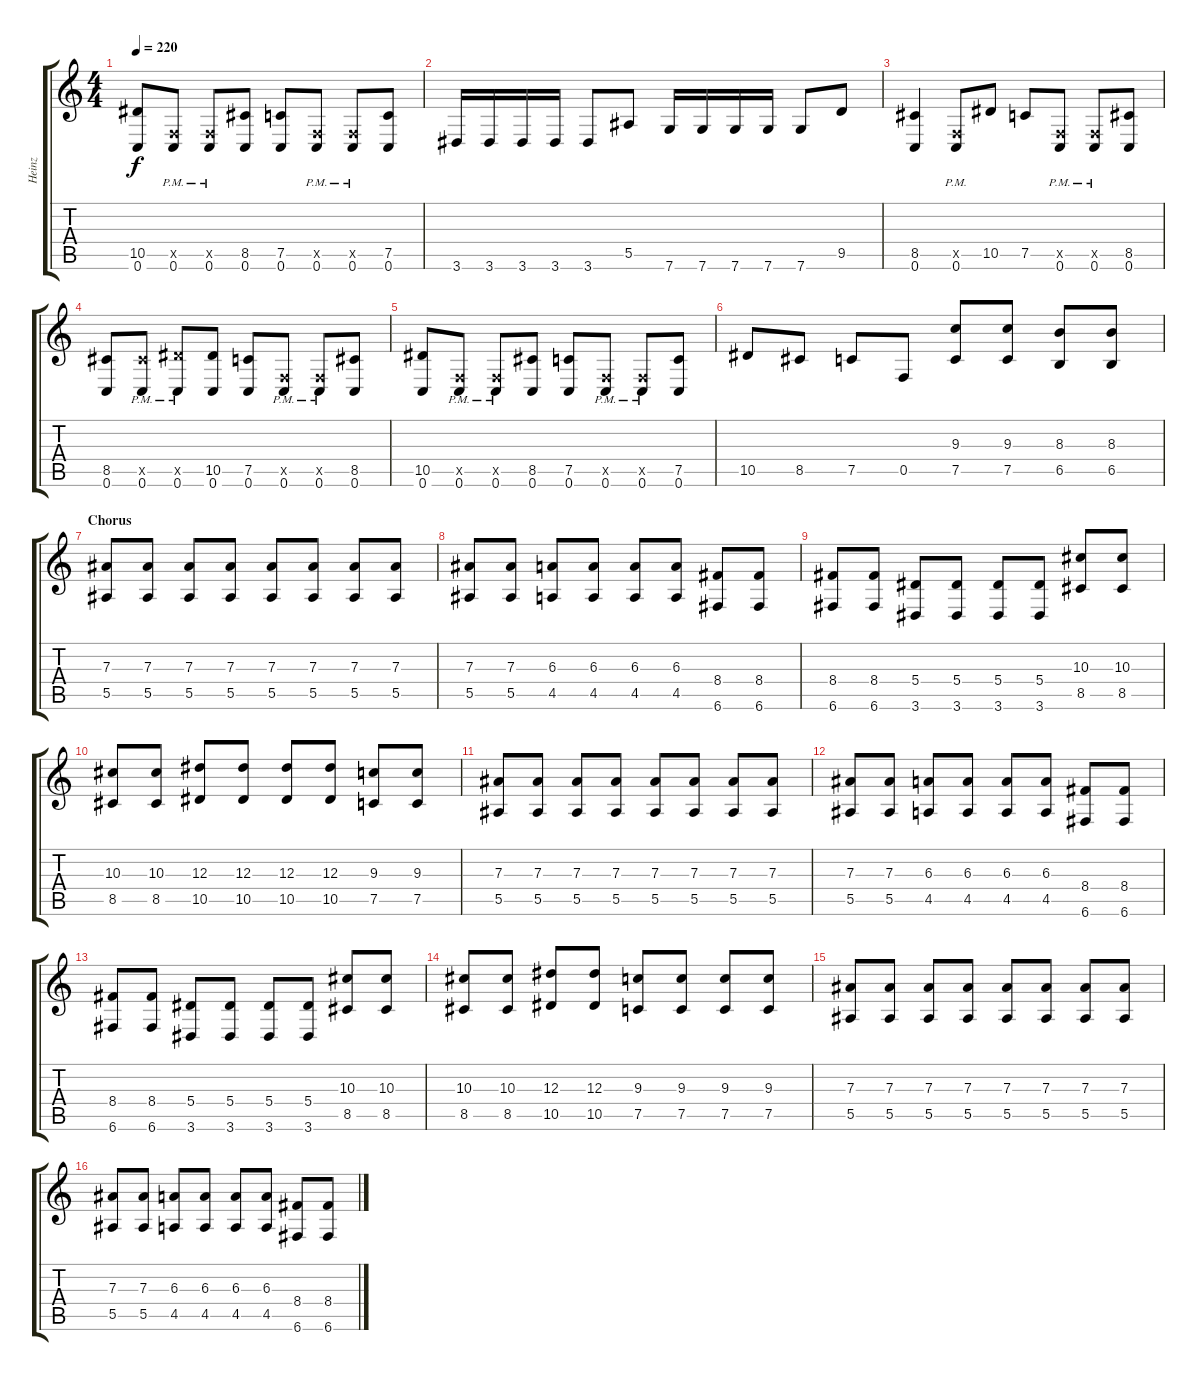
\track ("Heinz" "Heinz") {instrument distortionguitar}
\staff {score tabs}
\tuning (C4 G3 Eb3 Bb2 F2 C2) {hide}
\ts (4 4)
\tempo 220
\clef g2
\ks c
(10.5 0.6).8{dy f} (0.5{x} 0.6{pm}).8 (0.5{x} 0.6{pm}).8 (8.5 0.6).8 (7.5 0.6).8 (0.5{x} 0.6{pm}).8 (0.5{x} 0.6{pm}).8 (7.5 0.6).8 |
3.6.16 3.6.16 3.6.16 3.6.16 3.6.8 5.5.8 7.6.16 7.6.16 7.6.16 7.6.16 7.6.8 9.5.8 |
(8.5 0.6).4 (0.5{x} 0.6{pm}).8 10.5.8 7.5.8 (0.5{x} 0.6{pm}).8 (0.5{x} 0.6{pm}).8 (8.5 0.6).8 |
(8.5 0.6).8 (8.5{x} 0.6{pm}).8 (10.5{x} 0.6{pm}).8 (10.5 0.6).8 (7.5 0.6).8 (0.5{x} 0.6{pm}).8 (0.5{x} 0.6{pm}).8 (8.5 0.6).8 |
(10.5 0.6).8 (0.5{x} 0.6{pm}).8 (0.5{x} 0.6{pm}).8 (8.5 0.6).8 (7.5 0.6).8 (0.5{x} 0.6{pm}).8 (0.5{x} 0.6{pm}).8 (7.5 0.6).8 |
10.5.8 8.5.8 7.5.8 0.5.8 (9.3 7.5).8 (9.3 7.5).8 (8.3 6.5).8 (8.3 6.5).8 |
\section ("" "Chorus")
(7.3 5.5).8 (7.3 5.5).8 (7.3 5.5).8 (7.3 5.5).8 (7.3 5.5).8 (7.3 5.5).8 (7.3 5.5).8 (7.3 5.5).8 |
(7.3 5.5).8 (7.3 5.5).8 (6.3 4.5).8 (6.3 4.5).8 (6.3 4.5).8 (6.3 4.5).8 (8.4 6.6).8 (8.4 6.6).8 |
(8.4 6.6).8 (8.4 6.6).8 (5.4 3.6).8 (5.4 3.6).8 (5.4 3.6).8 (5.4 3.6).8 (10.3 8.5).8 (10.3 8.5).8 |
(10.3 8.5).8 (10.3 8.5).8 (12.3 10.5).8 (12.3 10.5).8 (12.3 10.5).8 (12.3 10.5).8 (9.3 7.5).8 (9.3 7.5).8 |
(7.3 5.5).8 (7.3 5.5).8 (7.3 5.5).8 (7.3 5.5).8 (7.3 5.5).8 (7.3 5.5).8 (7.3 5.5).8 (7.3 5.5).8 |
(7.3 5.5).8 (7.3 5.5).8 (6.3 4.5).8 (6.3 4.5).8 (6.3 4.5).8 (6.3 4.5).8 (8.4 6.6).8 (8.4 6.6).8 |
(8.4 6.6).8 (8.4 6.6).8 (5.4 3.6).8 (5.4 3.6).8 (5.4 3.6).8 (5.4 3.6).8 (10.3 8.5).8 (10.3 8.5).8 |
(10.3 8.5).8 (10.3 8.5).8 (12.3 10.5).8 (12.3 10.5).8 (9.3 7.5).8 (9.3 7.5).8 (9.3 7.5).8 (9.3 7.5).8 |
(7.3 5.5).8 (7.3 5.5).8 (7.3 5.5).8 (7.3 5.5).8 (7.3 5.5).8 (7.3 5.5).8 (7.3 5.5).8 (7.3 5.5).8 |
(7.3 5.5).8 (7.3 5.5).8 (6.3 4.5).8 (6.3 4.5).8 (6.3 4.5).8 (6.3 4.5).8 (8.4 6.6).8 (8.4 6.6).8
